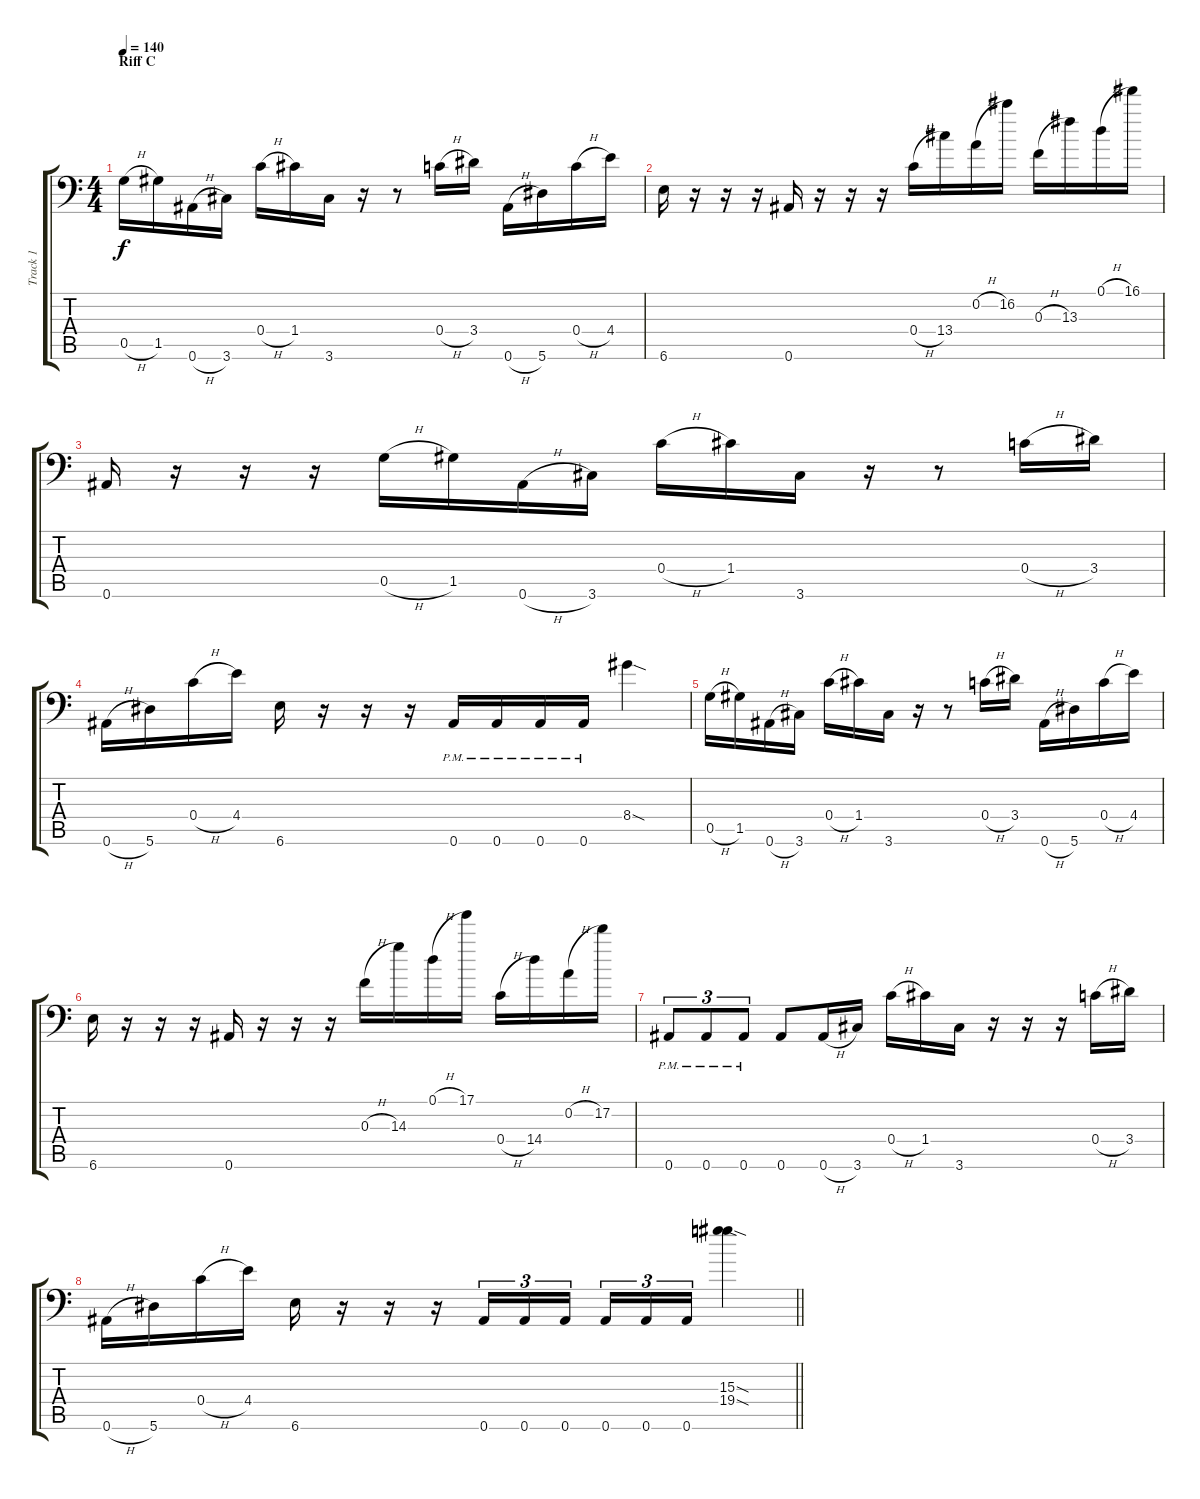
\track ("Track 1" "Track 1") {instrument distortionguitar}
\staff {score tabs}
\tuning (D4 A3 F3 C3 G2 Bb1) {hide}
\ts (4 4)
\section ("" "Riff C")
\tempo 140
\clef f4
\ks c
0.5{h}.16{dy f} 1.5.16 0.6{h}.16 3.6.16 0.4{h}.16 1.4.16 3.6.16 r.16 r.8 0.4{h}.16 3.4.16 0.6{h}.16 5.6.16 0.4{h}.16 4.4.16 |
6.6.16 r.16 r.16 r.16 0.6.16 r.16 r.16 r.16 0.4{h}.16 13.4.16 0.2{h}.16 16.2.16 0.3{h}.16 13.3.16 0.1{h}.16 16.1.16 |
0.6.16 r.16 r.16 r.16 0.5{h}.16 1.5.16 0.6{h}.16 3.6.16 0.4{h}.16 1.4.16 3.6.16 r.16 r.8 0.4{h}.16 3.4.16 |
0.6{h}.16 5.6.16 0.4{h}.16 4.4.16 6.6.16 r.16 r.16 r.16 0.6{pm}.16 0.6{pm}.16 0.6{pm}.16 0.6{pm}.16 8.4{sod}.4 |
0.5{h}.16 1.5.16 0.6{h}.16 3.6.16 0.4{h}.16 1.4.16 3.6.16 r.16 r.8 0.4{h}.16 3.4.16 0.6{h}.16 5.6.16 0.4{h}.16 4.4.16 |
6.6.16 r.16 r.16 r.16 0.6.16 r.16 r.16 r.16 0.3{h}.16 14.3.16 0.1{h}.16 17.1.16 0.4{h}.16 14.4.16 0.2{h}.16 17.2.16 |
0.6{pm}.8{tu (3 2)} 0.6{pm}.8{tu (3 2)} 0.6{pm}.8{tu (3 2)} 0.6.8 0.6{h}.16 3.6.16 0.4{h}.16 1.4.16 3.6.16 r.16 r.16 r.16 0.4{h}.16 3.4.16 |
\barLineRight lightlight
0.6{h}.16 5.6.16 0.4{h}.16 4.4.16 6.6.16 r.16 r.16 r.16 0.6.16{tu (3 2)} 0.6.16{tu (3 2)} 0.6.16{tu (3 2) beam splitsecondary} 0.6.16{tu (3 2)} 0.6.16{tu (3 2)} 0.6.16{tu (3 2)} (15.3{sod} 19.4{sod}).4
